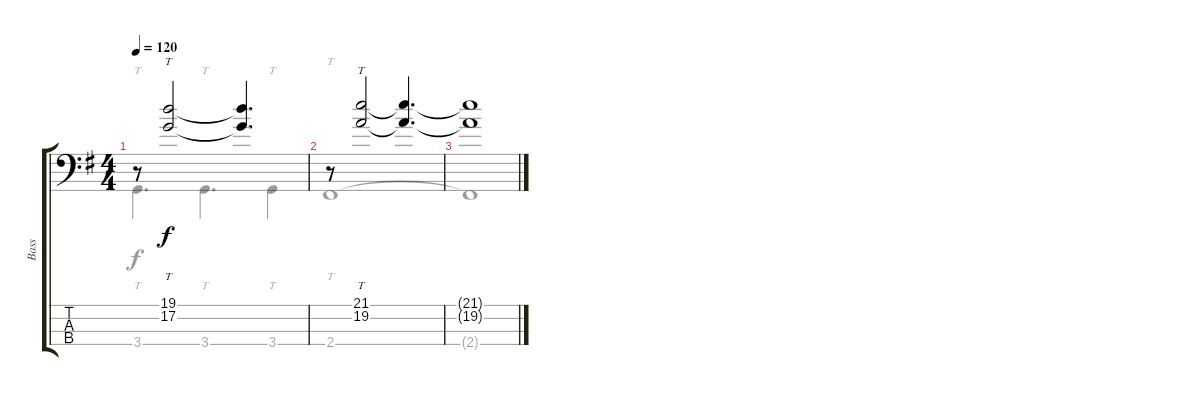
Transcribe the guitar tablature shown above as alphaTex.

\track ("Bass" "Bass") {instrument electricbassfinger}
\staff {score tabs}
\tuning (G2 D2 A1 E1) {hide}
\voice
\ts (4 4)
\tempo 120
\clef f4
\ks g
r.8{dy f} (19.1 17.2).2{tt} (19.1{t} 17.2{t}).4{d} |
r.8 (21.1 19.2).2{tt} (21.1{t} 19.2{t}).4{d} |
(21.1{t} 19.2{t}).1
\voice
\clef f4
\ottava regular
\simile none
\ks g
3.4.4{tt d dy f} 3.4.4{tt d} 3.4.4{tt} |
2.4.1{tt} |
2.4{t}.1
